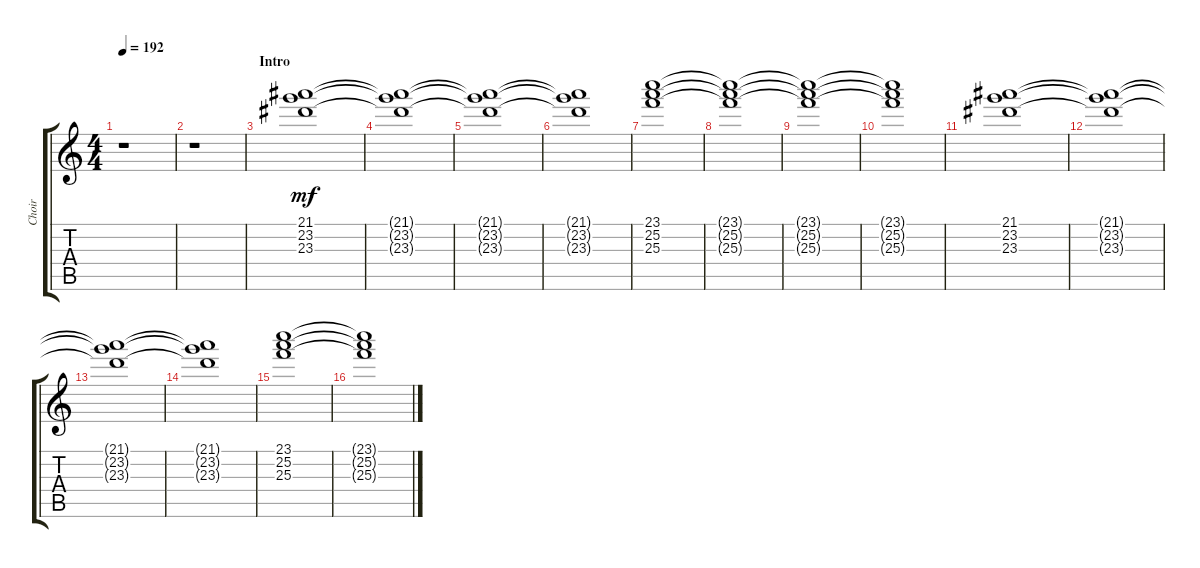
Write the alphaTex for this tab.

\track ("Choir" "Choir") {instrument electricguitarclean}
\staff {score tabs}
\tuning (Db4 Ab3 E3 B2 Gb2 B1) {hide}
\ts (4 4)
\tempo 192
\clef g2
\ks aminor
r.1{dy mf instrument electricguitarclean} |
r.1 |
\section ("" "Intro")
(21.1 23.2 23.3).1 |
(21.1{t} 23.2{t} 23.3{t}).1 |
(21.1{t} 23.2{t} 23.3{t}).1 |
(21.1{t} 23.2{t} 23.3{t}).1 |
(23.1 25.2 25.3).1 |
(23.1{t} 25.2{t} 25.3{t}).1 |
(23.1{t} 25.2{t} 25.3{t}).1 |
(23.1{t} 25.2{t} 25.3{t}).1 |
(21.1 23.2 23.3).1 |
(21.1{t} 23.2{t} 23.3{t}).1 |
(21.1{t} 23.2{t} 23.3{t}).1 |
(21.1{t} 23.2{t} 23.3{t}).1 |
(23.1 25.2 25.3).1 |
(23.1{t} 25.2{t} 25.3{t}).1
